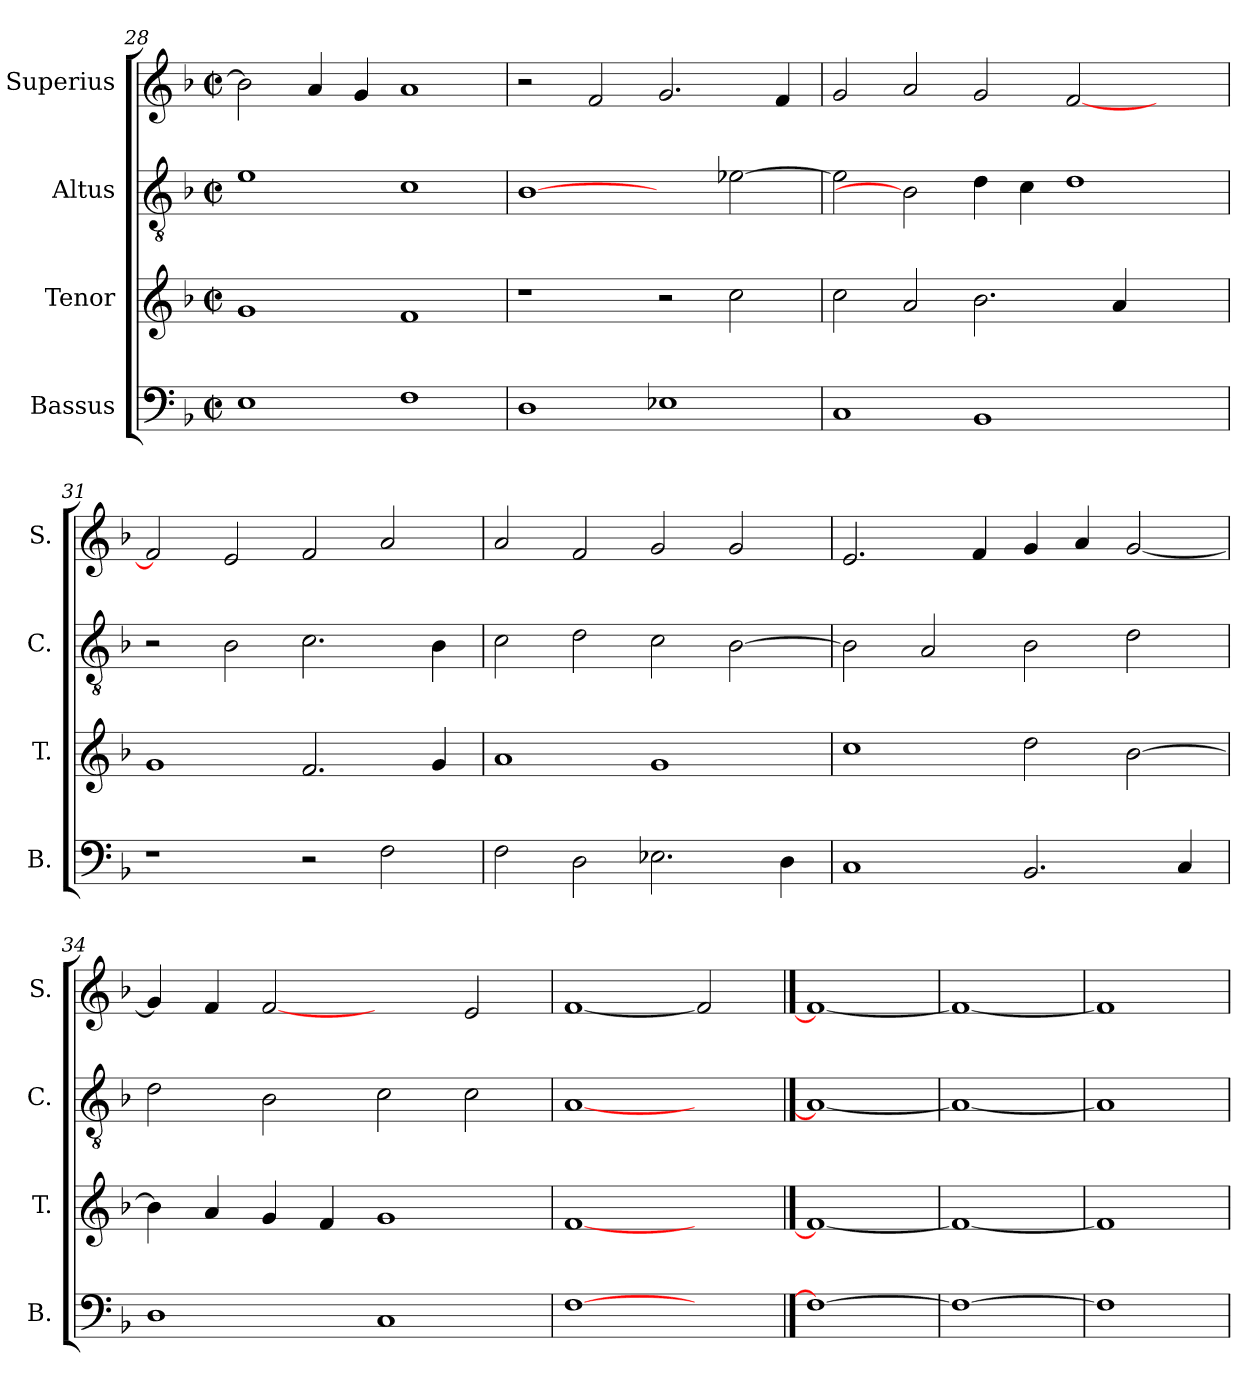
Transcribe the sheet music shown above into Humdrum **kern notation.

**kern	**kern	**kern	**kern
*part4	*part3	*part2	*part1
*staff4	*staff3	*staff2	*staff1
*I"Bassus	*I"Tenor	*I"Altus	*I"Superius
*I'B.	*I'T.	*I'C.	*I'S.
*clefF4	*clefG2	*clefGv2	*clefG2
*	*ITrd7c12	*ITrd7c12	*
*k[b-]	*k[b-]	*k[b-]	*k[b-]
*F:	*F:	*F:	*F:
*M2/2	*M2/2	*M2/2	*M2/2
*met(c|)	*met(c|)	*met(c|)	*met(c|)
=28	=28	=28	=28
1Ei	1Gi	1Ei	2b-i\]
.	.	.	4ai/
.	.	.	4gi/
1Fi	1Fi	1Ci	1ai
=29	=29	=29	=29
1Di	1r	[1BB-i	2r
.	.	.	2fi/
1E-Xi	2r	2ryy	2.gi/
.	2ci\	[>2E-Xi\	.
.	.	.	4fi/
=30	=30	=30	=30
1Ci	2ci\	2E-i\]	2gi/
.	2Ai/	2BB-i]	2ai/
1BB-i	2.B-i\	4Di\	2gi/
.	.	4Ci\	.
.	.	1Di	[<2fi/
.	4Ai/	.	.
2ryy	2ryy	.	2ryy
=31	=31	=31	=31
1r	1Gi	2r	2fi/]
.	.	2BB-i\	2ei/
2r	2.Fi/	2.Ci\	2fi/
2Fi\	.	.	2ai/
.	4Gi/	4BB-i\	.
!!LO:PB:g=z
=32	=32	=32	=32
2Fi\	1Ai	2Ci\	2ai/
2Di\	.	2Di\	2fi/
2.E-Xi\	1Gi	2Ci\	2gi/
.	.	[>2BB-i\	2gi/
4Di\	.	.	.
=33	=33	=33	=33
1Ci	1ci	2BB-i\]	2.ei/
.	.	2AAi/	.
.	.	.	4fi/
2.BB-i/	2di\	2BB-i\	4gi/
.	.	.	4ai/
.	[>2B-i\	2Di\	[<2gi/
4Ci/	.	.	.
=34	=34	=34	=34
1Di	4B-i\]	2Di\	4gi/]
.	4Ai/	.	4fi/
.	4Gi/	2BB-i\	[2fi
.	4Fi/	.	.
1Ci	1Gi	2Ci\	2ryy
.	.	2Ci\	2ei/
=35	=35	=35	=35
[1Fi	[1Fi	[1AAi	[1fi
2ryy	2ryy	2ryy	2fi]
==36	==36	==36	==36
1Fi_	1Fi_	1AAi_	1fi_
=37	=37	=37	=37
1Fi_	1Fi_	1AAi_	1fi_
=38	=38	=38	=38
1Fi]	1Fi]	1AAi]	1fi]
=	=	=	=
*-	*-	*-	*-
